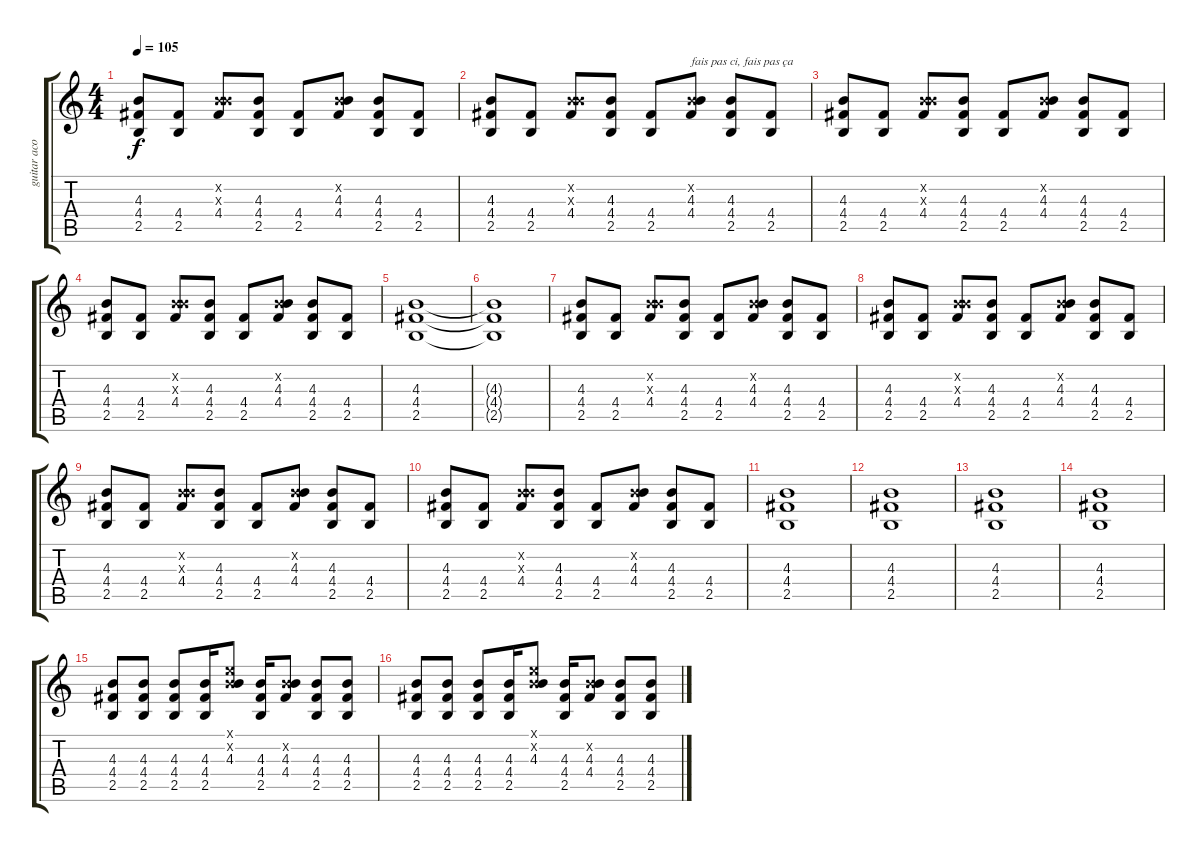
\track ("guitar acoustic" "guitar aco") {instrument acousticguitarsteel}
\staff {score tabs}
\tuning (E4 B3 G3 D3 A2 E2) {hide}
\ts (4 4)
\tempo 105
\clef g2
\ks c
(4.3 4.4 2.5).8{dy f instrument acousticguitarsteel} (4.4 2.5).8 (0.2{x} 4.3{x} 4.4).8 (4.3 4.4 2.5).8 (4.4 2.5).8 (0.2{x} 4.3 4.4).8 (4.3 4.4 2.5).8 (4.4 2.5).8 |
(4.3 4.4 2.5).8 (4.4 2.5).8 (0.2{x} 4.3{x} 4.4).8 (4.3 4.4 2.5).8 (4.4 2.5).8 (0.2{x} 4.3 4.4).8{txt "fais pas ci, fais pas ça"} (4.3 4.4 2.5).8 (4.4 2.5).8 |
(4.3 4.4 2.5).8 (4.4 2.5).8 (0.2{x} 4.3{x} 4.4).8 (4.3 4.4 2.5).8 (4.4 2.5).8 (0.2{x} 4.3 4.4).8 (4.3 4.4 2.5).8 (4.4 2.5).8 |
(4.3 4.4 2.5).8 (4.4 2.5).8 (0.2{x} 4.3{x} 4.4).8 (4.3 4.4 2.5).8 (4.4 2.5).8 (0.2{x} 4.3 4.4).8 (4.3 4.4 2.5).8 (4.4 2.5).8 |
(4.3 4.4 2.5).1 |
(4.3{t} 4.4{t} 2.5{t}).1 |
(4.3 4.4 2.5).8 (4.4 2.5).8 (0.2{x} 4.3{x} 4.4).8 (4.3 4.4 2.5).8 (4.4 2.5).8 (0.2{x} 4.3 4.4).8 (4.3 4.4 2.5).8 (4.4 2.5).8 |
(4.3 4.4 2.5).8 (4.4 2.5).8 (0.2{x} 4.3{x} 4.4).8 (4.3 4.4 2.5).8 (4.4 2.5).8 (0.2{x} 4.3 4.4).8 (4.3 4.4 2.5).8 (4.4 2.5).8 |
(4.3 4.4 2.5).8 (4.4 2.5).8 (0.2{x} 4.3{x} 4.4).8 (4.3 4.4 2.5).8 (4.4 2.5).8 (0.2{x} 4.3 4.4).8 (4.3 4.4 2.5).8 (4.4 2.5).8 |
(4.3 4.4 2.5).8 (4.4 2.5).8 (0.2{x} 4.3{x} 4.4).8 (4.3 4.4 2.5).8 (4.4 2.5).8 (0.2{x} 4.3 4.4).8 (4.3 4.4 2.5).8 (4.4 2.5).8 |
(4.3 4.4 2.5).1 |
(4.3 4.4 2.5).1 |
(4.3 4.4 2.5).1 |
(4.3 4.4 2.5).1 |
(4.3 4.4 2.5).8 (4.3 4.4 2.5).8 (4.3 4.4 2.5).8 (4.3 4.4 2.5).16 (0.1{x} 0.2{x} 4.3).8 (4.3 4.4 2.5).16 (0.2{x} 4.3 4.4).8 (4.3 4.4 2.5).8 (4.3 4.4 2.5).8 |
(4.3 4.4 2.5).8 (4.3 4.4 2.5).8 (4.3 4.4 2.5).8 (4.3 4.4 2.5).16 (0.1{x} 0.2{x} 4.3).8 (4.3 4.4 2.5).16 (0.2{x} 4.3 4.4).8 (4.3 4.4 2.5).8 (4.3 4.4 2.5).8
